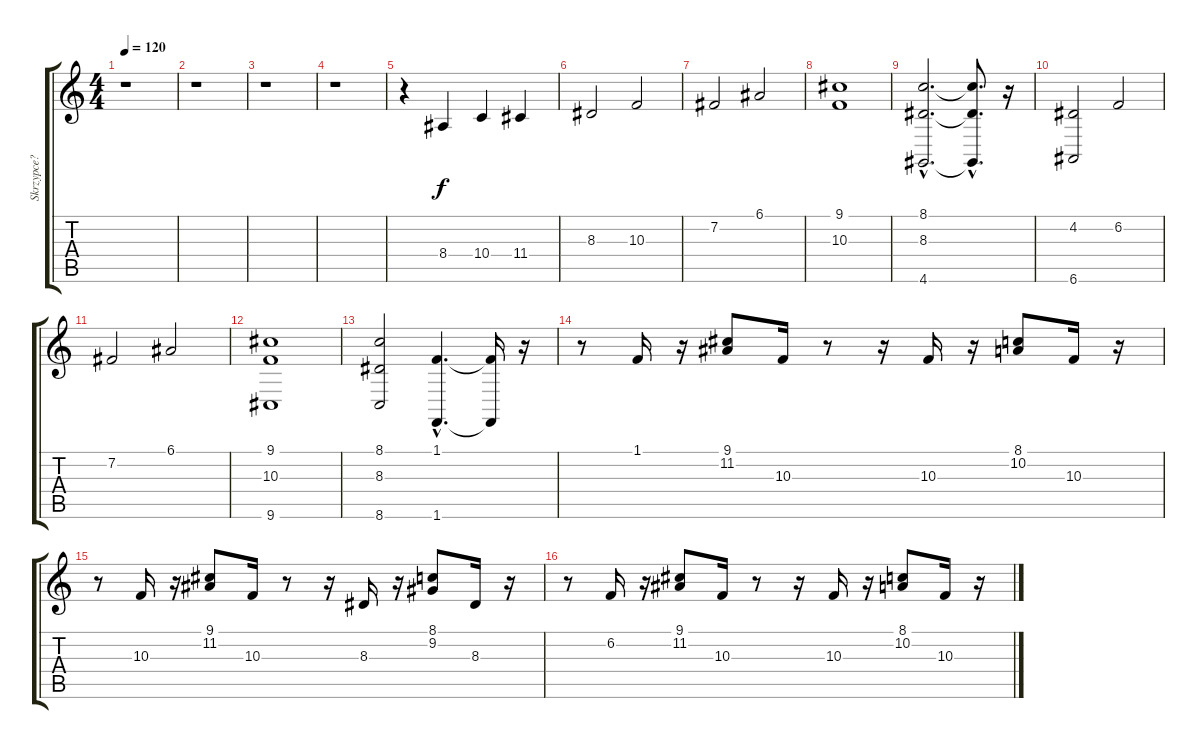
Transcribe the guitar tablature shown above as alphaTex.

\track ("Skrzypce?" "Skrzypce?") {instrument stringensemble1}
\staff {score tabs}
\tuning (E4 B3 G3 D3 A2 E2) {hide}
\ts (4 4)
\tempo 120
\clef g2
\ks c
r.1{dy f} |
r.1 |
r.1 |
r.1 |
r.4 8.4.4 10.4.4 11.4.4 |
8.3.2 10.3.2 |
7.2.2 6.1.2 |
(9.1 10.3).1 |
(8.1{hac} 8.3{hac} 4.6{hac}).2{d} (8.1{hac t} 8.3{hac t} 4.6{hac t}).8{d} r.16 |
(4.2 6.6).2 6.2.2 |
7.2.2 6.1.2 |
(9.1 10.3 9.6).1 |
(8.1 8.3 8.6).2 (1.1{hac} 1.6{hac}).4{d} (1.1{t} 1.6{t}).16 r.16 |
r.8 1.1.16 r.16 (9.1 11.2).8 10.3.16 r.8 r.16 10.3.16 r.16 (8.1 10.2).8 10.3.16 r.16 |
r.8 10.3.16 r.16 (9.1 11.2).8 10.3.16 r.8 r.16 8.3.16 r.16 (8.1 9.2).8 8.3.16 r.16 |
r.8 6.2.16 r.16 (9.1 11.2).8 10.3.16 r.8 r.16 10.3.16 r.16 (8.1 10.2).8 10.3.16 r.16
